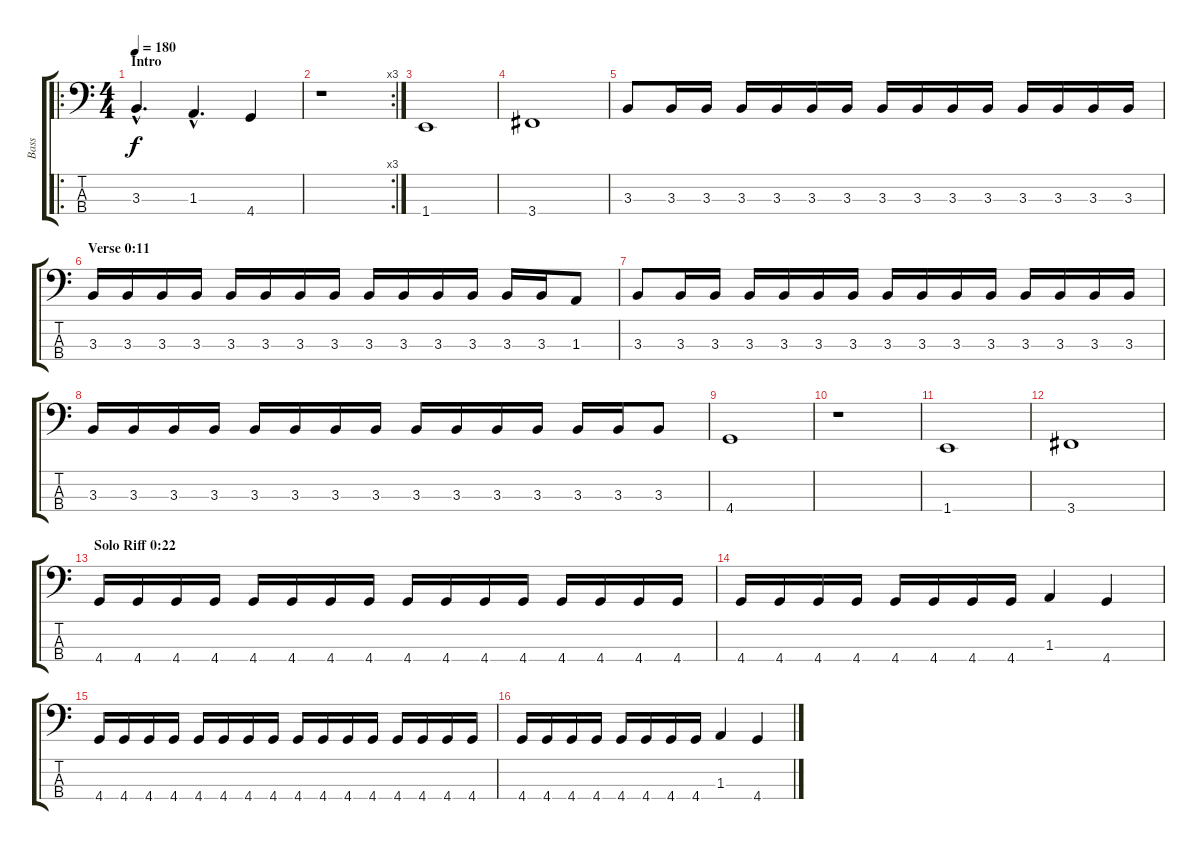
\track ("Bass" "Bass") {instrument electricbasspick}
\staff {score tabs}
\tuning (Gb2 Db2 Ab1 Eb1) {hide}
\ro
\ts (4 4)
\section ("" "Intro")
\tempo 180
\clef f4
\ks c
3.3{hac}.4{d dy f instrument electricbasspick} 1.3{hac}.4{d} 4.4.4 |
\rc 3
r.1 |
1.4.1 |
3.4.1 |
3.3.8 3.3.16 3.3.16 3.3.16 3.3.16 3.3.16 3.3.16 3.3.16 3.3.16 3.3.16 3.3.16 3.3.16 3.3.16 3.3.16 3.3.16 |
\section ("" "Verse 0:11")
3.3.16 3.3.16 3.3.16 3.3.16 3.3.16 3.3.16 3.3.16 3.3.16 3.3.16 3.3.16 3.3.16 3.3.16 3.3.16 3.3.16 1.3.8 |
3.3.8 3.3.16 3.3.16 3.3.16 3.3.16 3.3.16 3.3.16 3.3.16 3.3.16 3.3.16 3.3.16 3.3.16 3.3.16 3.3.16 3.3.16 |
3.3.16 3.3.16 3.3.16 3.3.16 3.3.16 3.3.16 3.3.16 3.3.16 3.3.16 3.3.16 3.3.16 3.3.16 3.3.16 3.3.16 3.3.8 |
4.4.1 |
r.1 |
1.4.1 |
3.4.1 |
\section ("" "Solo Riff 0:22")
4.4.16 4.4.16 4.4.16 4.4.16 4.4.16 4.4.16 4.4.16 4.4.16 4.4.16 4.4.16 4.4.16 4.4.16 4.4.16 4.4.16 4.4.16 4.4.16 |
4.4.16 4.4.16 4.4.16 4.4.16 4.4.16 4.4.16 4.4.16 4.4.16 1.3.4 4.4.4 |
4.4.16 4.4.16 4.4.16 4.4.16 4.4.16 4.4.16 4.4.16 4.4.16 4.4.16 4.4.16 4.4.16 4.4.16 4.4.16 4.4.16 4.4.16 4.4.16 |
4.4.16 4.4.16 4.4.16 4.4.16 4.4.16 4.4.16 4.4.16 4.4.16 1.3.4 4.4.4
